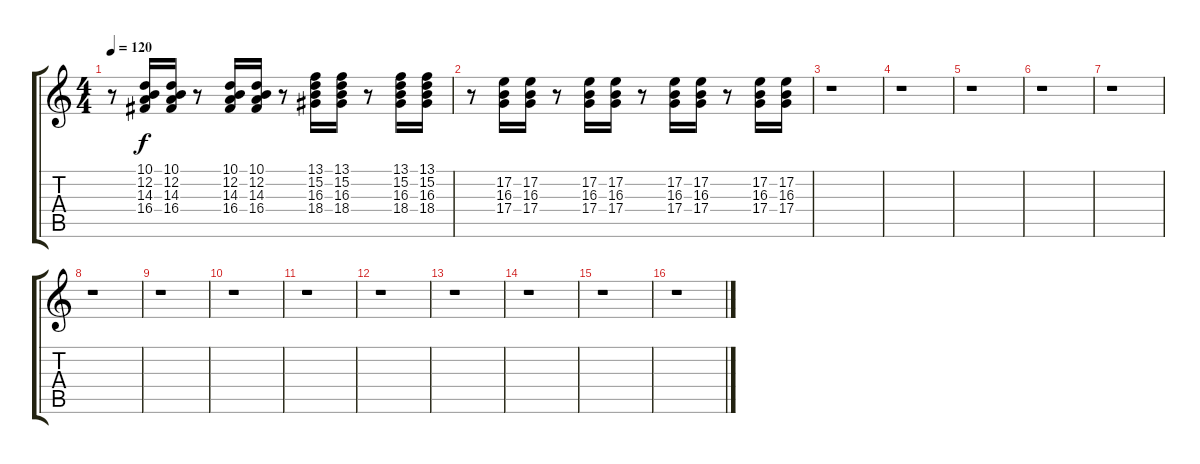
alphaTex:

\track "" {instrument lead3calliope}
\staff {score tabs}
\tuning (E4 B3 G3 D3 A2 E2) {hide}
\ts (4 4)
\tempo 120
\clef g2
\ks c
r.8{dy f} (10.1 12.2 14.3 16.4).16 (10.1 12.2 14.3 16.4).16 r.8 (10.1 12.2 14.3 16.4).16 (10.1 12.2 14.3 16.4).16 r.8 (13.1 15.2 16.3 18.4).16 (13.1 15.2 16.3 18.4).16 r.8 (13.1 15.2 16.3 18.4).16 (13.1 15.2 16.3 18.4).16 |
r.8 (17.2 16.3 17.4).16 (17.2 16.3 17.4).16 r.8 (17.2 16.3 17.4).16 (17.2 16.3 17.4).16 r.8 (17.2 16.3 17.4).16 (17.2 16.3 17.4).16 r.8 (17.2 16.3 17.4).16 (17.2 16.3 17.4).16 |
r.1 |
r.1 |
r.1 |
r.1 |
r.1 |
r.1 |
r.1 |
r.1 |
r.1 |
r.1 |
r.1 |
r.1 |
r.1 |
r.1
